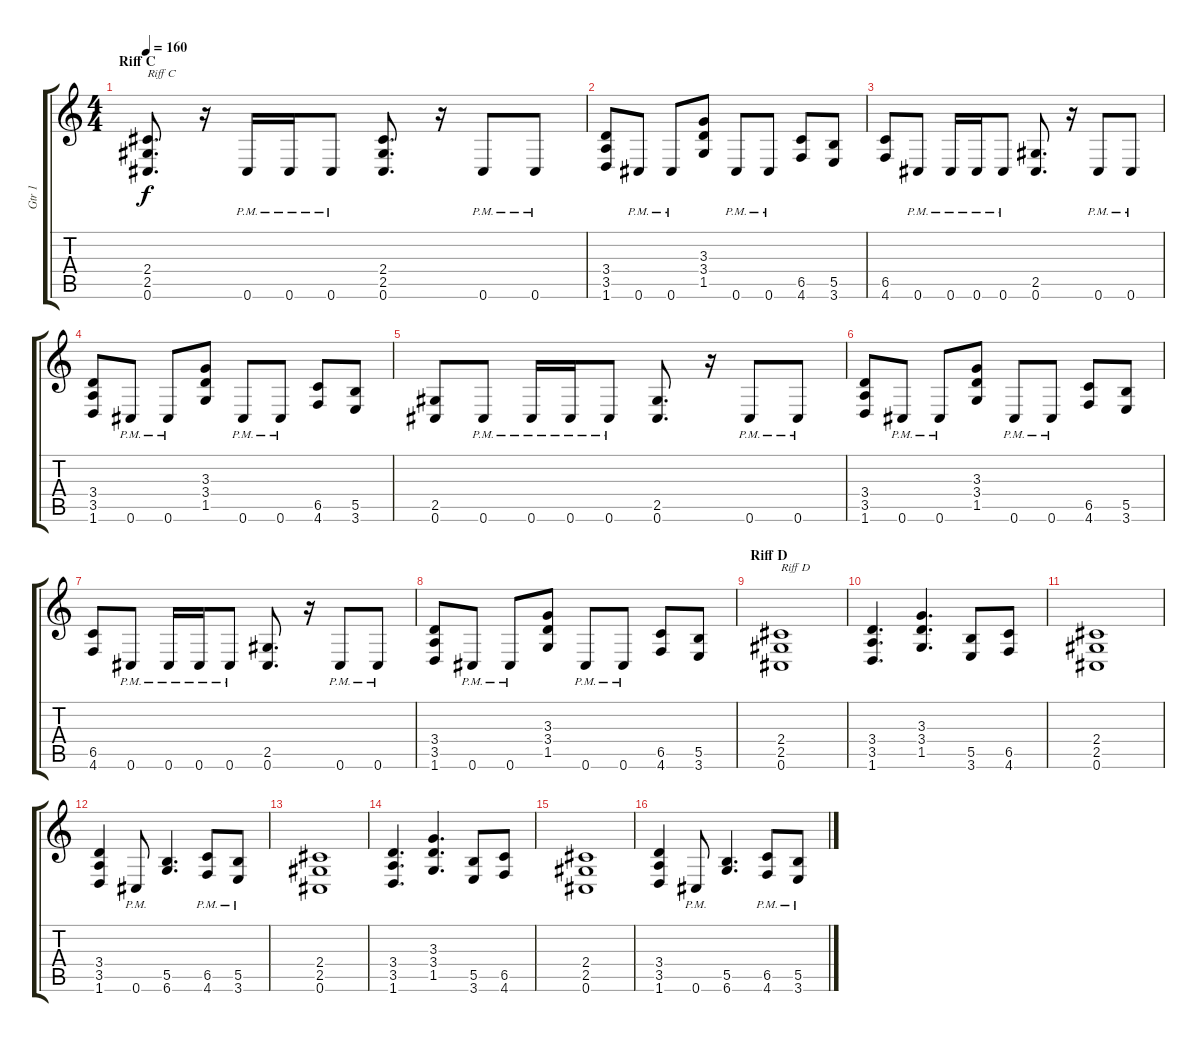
\track ("Gtr 1" "Gtr 1") {instrument distortionguitar}
\staff {score tabs}
\tuning (Db4 Ab3 E3 B2 Gb2 Db2) {hide}
\ts (4 4)
\section ("" "Riff C")
\tempo 160
\clef g2
\ks c
(2.4 2.5 0.6).8{d txt "Riff C" dy f} r.16 0.6{pm}.16 0.6{pm}.16 0.6{pm}.8 (2.4 2.5 0.6).8{d} r.16 0.6{pm}.8 0.6{pm}.8 |
(3.4 3.5 1.6).8 0.6{pm}.8 0.6{pm}.8 (3.3 3.4 1.5).8 0.6{pm}.8 0.6{pm}.8 (6.5 4.6).8 (5.5 3.6).8 |
(6.5 4.6).8 0.6{pm}.8 0.6{pm}.16 0.6{pm}.16 0.6{pm}.8 (2.5 0.6).8{d} r.16 0.6{pm}.8 0.6{pm}.8 |
(3.4 3.5 1.6).8 0.6{pm}.8 0.6{pm}.8 (3.3 3.4 1.5).8 0.6{pm}.8 0.6{pm}.8 (6.5 4.6).8 (5.5 3.6).8 |
(2.5 0.6).8 0.6{pm}.8 0.6{pm}.16 0.6{pm}.16 0.6{pm}.8 (2.5 0.6).8{d} r.16 0.6{pm}.8 0.6{pm}.8 |
(3.4 3.5 1.6).8 0.6{pm}.8 0.6{pm}.8 (3.3 3.4 1.5).8 0.6{pm}.8 0.6{pm}.8 (6.5 4.6).8 (5.5 3.6).8 |
(6.5 4.6).8 0.6{pm}.8 0.6{pm}.16 0.6{pm}.16 0.6{pm}.8 (2.5 0.6).8{d} r.16 0.6{pm}.8 0.6{pm}.8 |
(3.4 3.5 1.6).8 0.6{pm}.8 0.6{pm}.8 (3.3 3.4 1.5).8 0.6{pm}.8 0.6{pm}.8 (6.5 4.6).8 (5.5 3.6).8 |
\section ("" "Riff D")
(2.4 2.5 0.6).1{txt "Riff D"} |
(3.4 3.5 1.6).4{d} (3.3 3.4 1.5).4{d} (5.5 3.6).8 (6.5 4.6).8 |
(2.4 2.5 0.6).1 |
(3.4 3.5 1.6).4 0.6{pm}.8 (5.5 6.6).4{d} (6.5{pm} 4.6{pm}).8 (5.5{pm} 3.6{pm}).8 |
(2.4 2.5 0.6).1 |
(3.4 3.5 1.6).4{d} (3.3 3.4 1.5).4{d} (5.5 3.6).8 (6.5 4.6).8 |
(2.4 2.5 0.6).1 |
(3.4 3.5 1.6).4 0.6{pm}.8 (5.5 6.6).4{d} (6.5{pm} 4.6{pm}).8 (5.5{pm} 3.6{pm}).8
